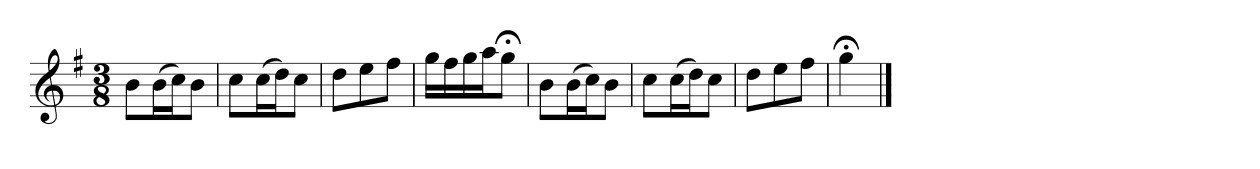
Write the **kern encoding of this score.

**kern
*part1
*staff1
*k[f#]
*G:
*M3/8
*MM120
=1
8bL
(16bL
16ccJ)
8bJ
=2
8ccL
(16ccL
16ddJ)
8ccJ
=3
8ddL
8ee
8ff#J
=4
16ggLL
16ff#
16gg
16aaJ
8gg;<J
=5
8bL
(16bL
16ccJ)
8bJ
=6
8ccL
(16ccL
16ddJ)
8ccJ
=7
8ddL
8ee
8ff#J
=8
4gg;<
==
*-
